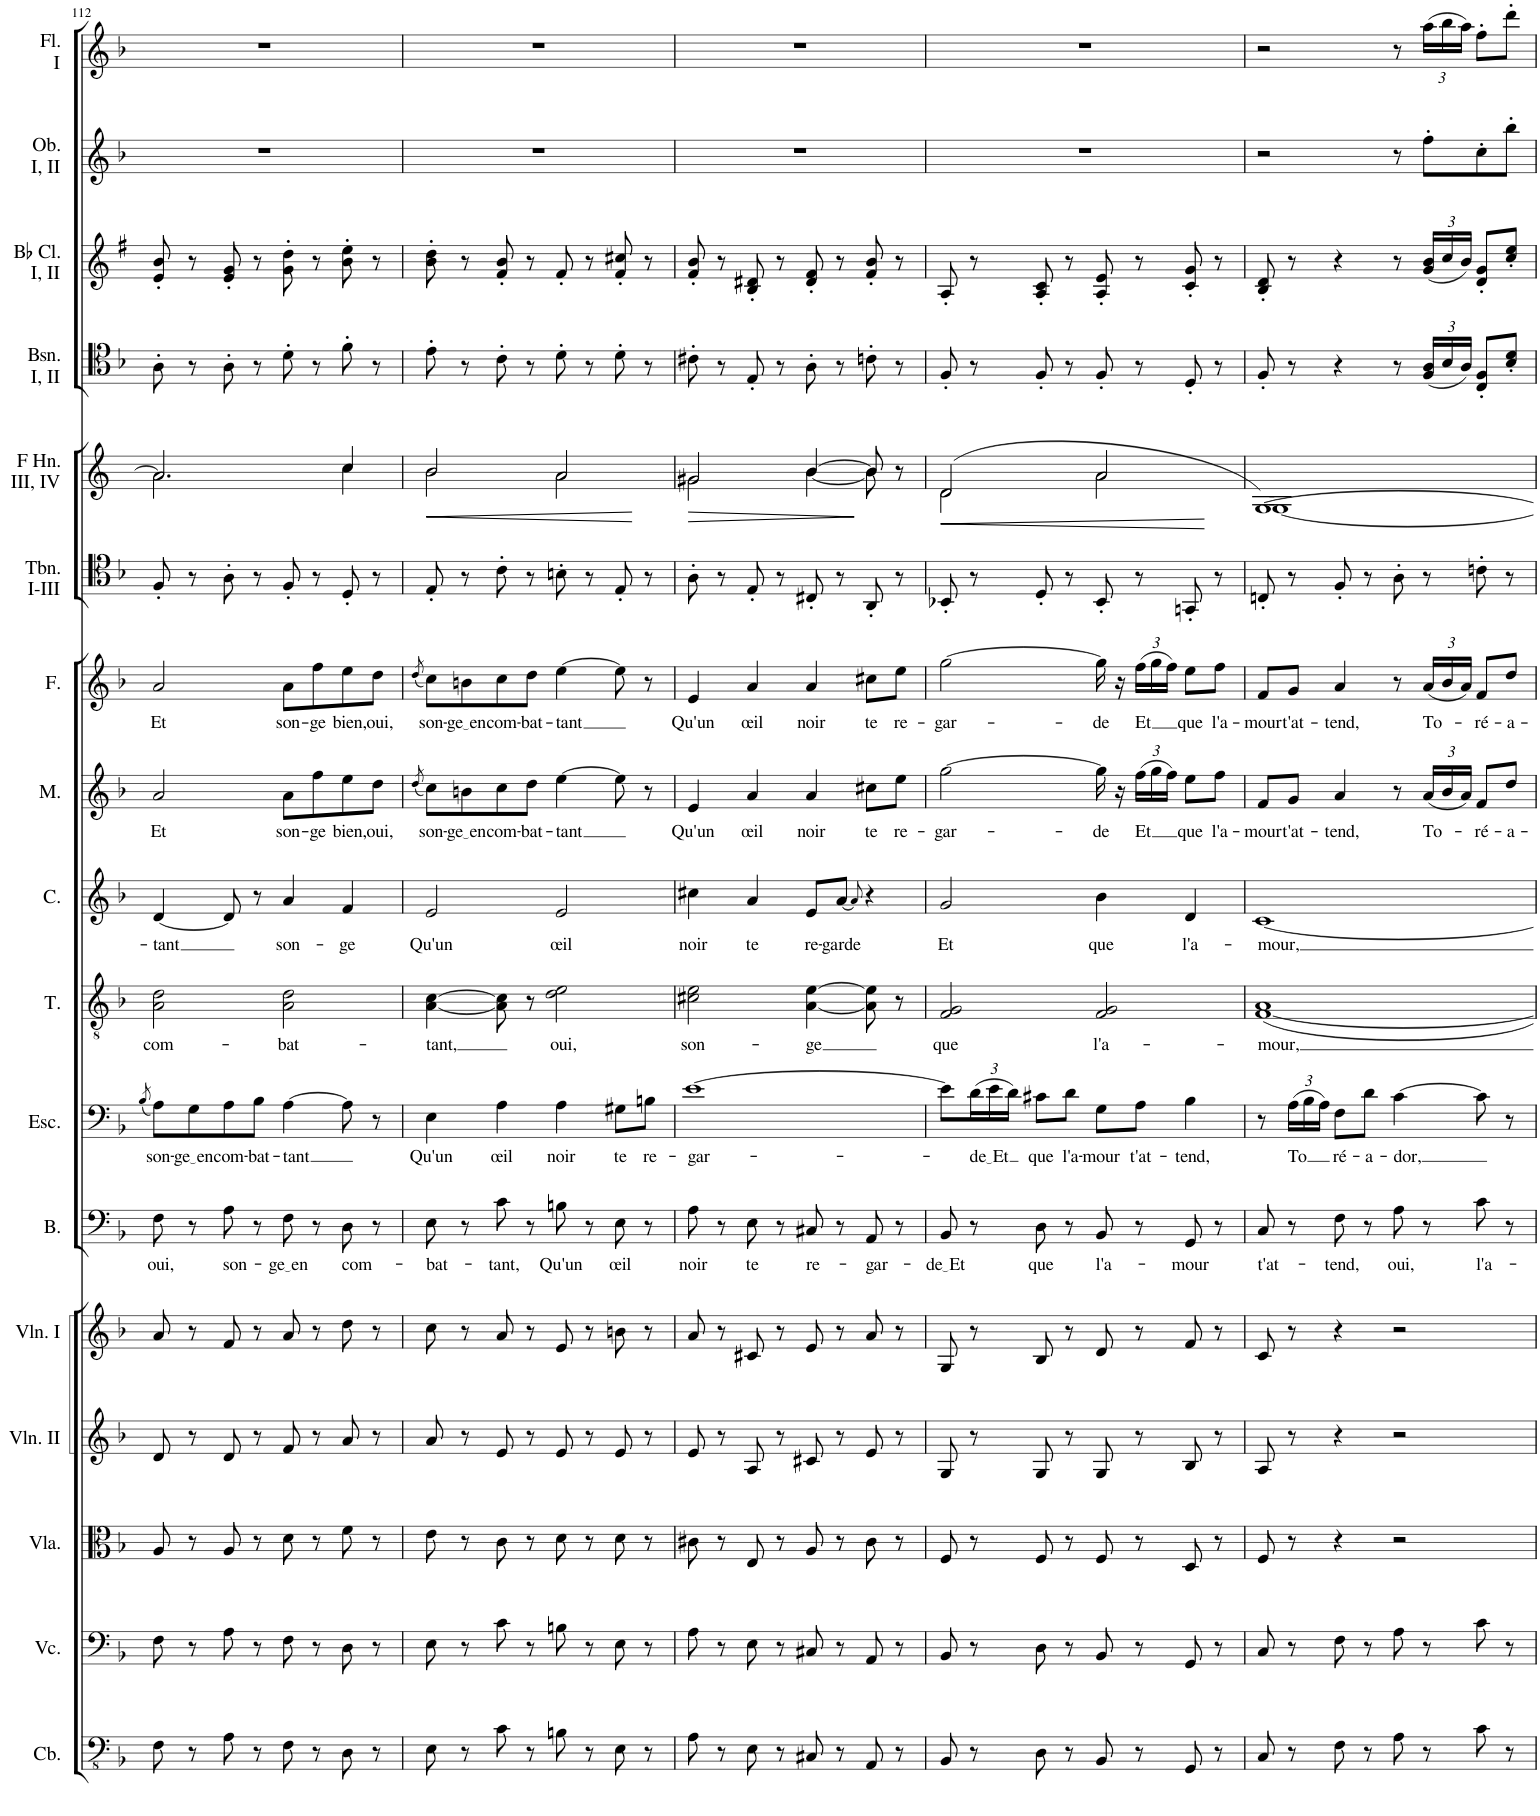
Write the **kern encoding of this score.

**kern	**kern	**kern	**kern	**kern	**kern	**text	**kern	**text	**kern	**text	**kern	**text	**kern	**text	**kern	**text	**kern	**kern	**dynam	**kern	**kern	**kern	**kern
*part17	*part16	*part15	*part14	*part13	*part12	*part12	*part11	*part11	*part10	*part10	*part9	*part9	*part8	*part8	*part7	*part7	*part6	*part5	*part5	*part4	*part3	*part2	*part1
*staff17	*staff16	*staff15	*staff14	*staff13	*staff12	*staff12	*staff11	*staff11	*staff10	*staff10	*staff9	*staff9	*staff8	*staff8	*staff7	*staff7	*staff6	*staff5	*staff5	*staff4	*staff3	*staff2	*staff1
*I"Contrabass	*I"Violoncello	*I"Viola	*I"Violin II	*I"Violin I	*I"Bass	*	*I"Escamillo	*	*I"Tenor	*	*I"Carmen	*	*I"Mercedes	*	*I"Frasquita	*	*I"Trombone I, II, III	*I"Horn in F III, IV	*	*I"Bassoon I, II	*I"Bb Clarinet I, II	*I"Oboe I, II	*I"Flute I
*I'Cb.	*I'Vc.	*I'Vla.	*I'Vln. II	*I'Vln. I	*I'B.	*	*I'Esc.	*	*I'T.	*	*I'C.	*	*I'M.	*	*I'F.	*	*I'Tbn. I-III	*	*	*I'Bsn. I, II	*I'Bb Cl. I, II	*I'Ob. I, II	*I'Fl. I
!!LO:PB:g=z
*clefFv4	*clefF4	*clefC3	*clefG2	*clefG2	*clefF4	*	*clefF4	*	*clefGv2	*	*clefG2	*	*clefG2	*	*clefG2	*	*clefC4	*clefG2	*	*clefC4	*clefG2	*clefG2	*clefG2
*	*	*	*	*	*	*	*	*	*	*	*	*	*	*	*	*	*	*Trd4c7	*	*	*Trd1c2	*	*
*k[b-]	*k[b-]	*k[b-]	*k[b-]	*k[b-]	*k[b-]	*	*k[b-]	*	*k[b-]	*	*k[b-]	*	*k[b-]	*	*k[b-]	*	*k[b-]	*k[]	*	*k[b-]	*k[f#]	*k[b-]	*k[b-]
*M4/4	*M4/4	*M4/4	*M4/4	*M4/4	*M4/4	*	*M4/4	*	*M4/4	*	*M4/4	*	*M4/4	*	*M4/4	*	*M4/4	*M4/4	*	*M4/4	*M4/4	*M4/4	*M4/4
*met(c)	*met(c)	*met(c)	*met(c)	*met(c)	*met(c)	*	*met(c)	*	*met(c)	*	*met(c)	*	*met(c)	*	*met(c)	*	*met(c)	*met(c)	*	*met(c)	*met(c)	*met(c)	*met(c)
=112	=112	=112	=112	=112	=112	=112	=112	=112	=112	=112	=112	=112	=112	=112	=112	=112	=112	=112	=112	=112	=112	=112	=112
.	.	.	.	.	.	.	(8qB-/	.	.	.	.	.	.	.	.	.	.	.	.	.	.	.	.
!	!	!	!	!	!	!LO:LY:b	!	!LO:LY:b	!	!LO:LY:b	!	!LO:LY:b	!	!LO:LY:b	!	!LO:LY:b	!	!	!	!	!	!	!
*	*	*	*	*	*	*	*	*	*	*	*	*	*	*	*	*	*	*^	*	*	*	*	*
8FF\	8F\	8A/	8d/	8a/	8F\	oui,	8A\L)	son-	2A\ 2d\	com-	[4d/	-tant	2a/	Et	2a/	Et	8F'/	2.a/]	2.a\	.	8A'\	8e/' 8b/'	1r	1r
!	!	!	!	!	!	!	!	!LO:LY:b	!	!	!	!	!	!	!	!	!	!	!	!	!	!	!	!
8r	8r	8r	8r	8r	8r	.	8G\	ge en	.	.	.	.	.	.	.	.	8r	.	.	.	8r	8r	.	.
!	!	!	!	!	!	!LO:LY:b	!	!LO:LY:b	!	!	!	!	!	!	!	!	!	!	!	!	!	!	!	!
8AA\	8A\	8A/	8d/	8f/	8A\	son-	8A\	com-	.	.	8d/]	.	.	.	.	.	8A'\	.	.	.	8A'\	8e/' 8g/'	.	.
!	!	!	!	!	!	!	!	!LO:LY:b	!	!	!	!	!	!	!	!	!	!	!	!	!	!	!	!
8r	8r	8r	8r	8r	8r	.	8B-\J	-bat-	.	.	8r	.	.	.	.	.	8r	.	.	.	8r	8r	.	.
!	!	!	!	!	!	!LO:LY:b	!	!LO:LY:b	!	!LO:LY:b	!	!LO:LY:b	!	!LO:LY:b	!	!LO:LY:b	!	!	!	!	!	!	!	!
8FF\	8F\	8d\	8f/	8a/	8F\	ge en	[4A\	-tant	2A\ 2d\	-bat-	4a/	son-	8a\L	son-	8a\L	son-	8F'/	.	.	.	8d'\	8g\' 8dd\'	.	.
!	!	!	!	!	!	!	!	!	!	!	!	!	!	!LO:LY:b	!	!LO:LY:b	!	!	!	!	!	!	!	!
8r	8r	8r	8r	8r	8r	.	.	.	.	.	.	.	8ff\	-ge	8ff\	-ge	8r	.	.	.	8r	8r	.	.
!	!	!	!	!	!	!LO:LY:b	!	!	!	!	!	!LO:LY:b	!	!LO:LY:b	!	!LO:LY:b	!	!	!	!	!	!	!	!
8DD\	8D\	8f\	8a/	8dd\	8D\	com-	8A\]	.	.	.	4f/	-ge	8ee\	bien,	8ee\	bien,	8D'/	4cc/	4cc\	.	8f'\	8b\' 8ee\'	.	.
!	!	!	!	!	!	!	!	!	!	!	!	!	!	!LO:LY:b	!	!LO:LY:b	!	!	!	!	!	!	!	!
8r	8r	8r	8r	8r	8r	.	8r	.	.	.	.	.	8dd\J	oui,	8dd\J	oui,	8r	.	.	.	8r	8r	.	.
=113	=113	=113	=113	=113	=113	=113	=113	=113	=113	=113	=113	=113	=113	=113	=113	=113	=113	=113	=113	=113	=113	=113	=113	=113
.	.	.	.	.	.	.	.	.	.	.	.	.	(8qdd/	.	(8qdd/	.	.	.	.	.	.	.	.	.
!	!	!	!	!	!	!LO:LY:b	!	!LO:LY:b	!	!LO:LY:b	!	!LO:LY:b	!	!LO:LY:b	!	!LO:LY:b	!	!	!	!LO:HP:b	!	!	!	!
8EE\	8E\	8e\	8a/	8cc\	8E\	-bat-	4E\	Qu'un	[4A\ [4c\	-tant,	2e/	Qu'un	8cc\L)	son-	8cc\L)	son-	8E'/	2b/	2b\	<	8e'\	8b\' 8dd\'	1r	1r
!	!	!	!	!	!	!	!	!	!	!	!	!	!	!LO:LY:b	!	!LO:LY:b	!	!	!	!	!	!	!	!
8r	8r	8r	8r	8r	8r	.	.	.	.	.	.	.	8bn\	ge en	8bn\	ge en	8r	.	.	.	8r	8r	.	.
!	!	!	!	!	!	!LO:LY:b	!	!LO:LY:b	!	!	!	!	!	!LO:LY:b	!	!LO:LY:b	!	!	!	!	!	!	!	!
8C\	8c\	8c\	8e/	8a/	8c\	-tant,	4A\	œil	8A\] 8c\]	.	.	.	8cc\	com-	8cc\	com-	8c'\	.	.	.	8c'\	8f#/' 8b/'	.	.
!	!	!	!	!	!	!	!	!	!	!	!	!	!	!LO:LY:b	!	!LO:LY:b	!	!	!	!	!	!	!	!
8r	8r	8r	8r	8r	8r	.	.	.	8r	.	.	.	8dd\J	-bat-	8dd\J	-bat-	8r	.	.	.	8r	8r	.	.
!	!	!	!	!	!	!LO:LY:b	!	!LO:LY:b	!	!LO:LY:b	!	!LO:LY:b	!	!LO:LY:b	!	!LO:LY:b	!	!	!	!	!	!	!	!
8BBn\	8Bn\	8d\	8e/	8e/	8Bn\	Qu'un	4A\	noir	2d\ 2e\	oui,	2e/	œil	[4ee\	-tant	[4ee\	-tant	8Bn'\	2a/	2a\	.	8d'\	8f#'/	.	.
8r	8r	8r	8r	8r	8r	.	.	.	.	.	.	.	.	.	.	.	8r	.	.	.	8r	8r	.	.
!	!	!	!	!	!	!LO:LY:b	!	!LO:LY:b	!	!	!	!	!	!	!	!	!	!	!	!	!	!	!	!
8EE\	8E\	8d\	8e/	8bn\	8E\	œil	8G#X\L	te	.	.	.	.	8ee\]	.	8ee\]	.	8E'/	.	.	.	8d'\	8f#/' 8cc#X/'	.	.
!	!	!	!	!	!	!	!	!LO:LY:b	!	!	!	!	!	!	!	!	!	!	!	!	!	!	!	!
8r	8r	8r	8r	8r	8r	.	8Bn\J	re-	.	.	.	.	8r	.	8r	.	8r	.	.	.	8r	8r	.	.
*	*	*	*	*	*	*	*	*	*	*	*	*	*	*	*	*	*	*v	*v	*	*	*	*	*
.	.	.	.	.	.	.	.	.	.	.	.	.	.	.	.	.	.	.	[	.	.	.	.
=114	=114	=114	=114	=114	=114	=114	=114	=114	=114	=114	=114	=114	=114	=114	=114	=114	=114	=114	=114	=114	=114	=114	=114
!	!	!	!	!	!	!LO:LY:b	!	!LO:LY:b	!	!LO:LY:b	!	!LO:LY:b	!	!LO:LY:b	!	!LO:LY:b	!	!	!LO:HP:b	!	!	!	!
*	*	*	*	*	*	*	*	*	*	*	*	*	*	*	*	*	*	*^	*	*	*	*	*
8AA\	8A\	8c#X\	8e/	8a/	8A\	noir	[1e	-gar-	2c#X\ 2e\	son-	4cc#X\	noir	4e/	Qu'un	4e/	Qu'un	8A'\	2g#X/	2g#\	>	8c#X'\	8f#/' 8b/'	1r	1r
8r	8r	8r	8r	8r	8r	.	.	.	.	.	.	.	.	.	.	.	8r	.	.	.	8r	8r	.	.
!	!	!	!	!	!	!LO:LY:b	!	!	!	!	!	!LO:LY:b	!	!LO:LY:b	!	!LO:LY:b	!	!	!	!	!	!	!	!
8EE\	8E\	8E/	8A/	8c#X/	8E\	te	.	.	.	.	4a/	te	4a/	œil	4a/	œil	8E'/	.	.	.	8E'/	8B/' 8d#X/'	.	.
8r	8r	8r	8r	8r	8r	.	.	.	.	.	.	.	.	.	.	.	8r	.	.	.	8r	8r	.	.
!	!	!	!	!	!	!LO:LY:b	!	!	!	!LO:LY:b	!	!LO:LY:b	!	!LO:LY:b	!	!LO:LY:b	!	!	!	!	!	!	!	!
8CC#X/	8C#X/	8A/	8c#X/	8e/	8C#X/	re-	.	.	[4A\ [4e\	-ge	8e/L	re-	4a/	noir	4a/	noir	8C#X'/	[4b/	[4b\	.	8A'\	8d#/' 8f#/'	.	.
!	!	!	!	!	!	!	!	!	!	!	!	!LO:LY:b	!	!	!	!	!	!	!	!	!	!	!	!
8r	8r	8r	8r	8r	8r	.	.	.	.	.	[8a/J	-garde	.	.	.	.	8r	.	.	.	8r	8r	.	.
.	.	.	.	.	.	.	.	.	.	.	8qa/]	.	.	.	.	.	.	.	.	.	.	.	.	.
!	!	!	!	!	!	!LO:LY:b	!	!	!	!	!	!	!	!LO:LY:b	!	!LO:LY:b	!	!	!	!	!	!	!	!
8AAA/	8AA/	8c#\	8e/	8a/	8AA/	-gar-	.	.	8A\] 8e\]	.	4r	.	8cc#X\L	te	8cc#X\L	te	8AA'/	8b/]	8b\]	.	8cn'\	8f#/' 8b/'	.	.
!	!	!	!	!	!	!	!	!	!	!	!	!	!	!LO:LY:b	!	!LO:LY:b	!	!	!	!	!	!	!	!
8r	8r	8r	8r	8r	8r	.	.	.	8r	.	.	.	8ee\J	re-	8ee\J	re-	8r	8r	8ryy	]	8r	8r	.	.
=115	=115	=115	=115	=115	=115	=115	=115	=115	=115	=115	=115	=115	=115	=115	=115	=115	=115	=115	=115	=115	=115	=115	=115	=115
!	!	!	!	!	!	!LO:LY:b	!	!	!	!LO:LY:b	!	!LO:LY:b	!	!LO:LY:b	!	!LO:LY:b	!	!	!	!LO:HP:b	!	!	!	!
8BBB-/	8BB-/	8F/	8G/	8G/	8BB-/	de Et	8e\L]	.	2F/ 2G/	que	2g/	Et	[2gg\	-gar-	[2gg\	-gar-	8BB-X'/	(2d/	2d\	<	8F'/	8A'/	1r	1r
*	*	*	*	*	*	*	*Xbrackettup	*	*	*	*	*	*	*	*	*	*	*	*	*	*	*	*	*
!	!	!	!	!	!	!	!	!LO:LY:b	!	!	!	!	!	!	!	!	!	!	!	!	!	!	!	!
8r	8r	8r	8r	8r	8r	.	(24d\L	de Et	.	.	.	.	.	.	.	.	8r	.	.	.	8r	8r	.	.
.	.	.	.	.	.	.	24e\	.	.	.	.	.	.	.	.	.	.	.	.	.	.	.	.	.
.	.	.	.	.	.	.	24d\JJ)	.	.	.	.	.	.	.	.	.	.	.	.	.	.	.	.	.
!	!	!	!	!	!	!LO:LY:b	!	!LO:LY:b	!	!	!	!	!	!	!	!	!	!	!	!	!	!	!	!
8DD\	8D\	8F/	8G/	8B-/	8D\	que	8c#X\L	que	.	.	.	.	.	.	.	.	8D'/	.	.	.	8F'/	8A/' 8c/'	.	.
!	!	!	!	!	!	!	!	!LO:LY:b	!	!	!	!	!	!	!	!	!	!	!	!	!	!	!	!
8r	8r	8r	8r	8r	8r	.	8d\J	l'a-	.	.	.	.	.	.	.	.	8r	.	.	.	8r	8r	.	.
!	!	!	!	!	!	!LO:LY:b	!	!LO:LY:b	!	!LO:LY:b	!	!LO:LY:b	!	!LO:LY:b	!	!LO:LY:b	!	!	!	!	!	!	!	!
8BBB-/	8BB-/	8F/	8G/	8d/	8BB-/	l'a-	8G\L	-mour	2F/ 2G/	l'a-	4b-\	que	16gg\]	-de	16gg\]	-de	8BB-'/	2a/	2a\	.	8F'/	8A/' 8e/'	.	.
.	.	.	.	.	.	.	.	.	.	.	.	.	16r	.	16r	.	.	.	.	.	.	.	.	.
!	!	!	!	!	!	!	!	!LO:LY:b	!	!	!	!	!	!	!	!	!	!	!	!	!	!	!	!
*	*	*	*	*	*	*	*	*	*	*	*	*	*Xbrackettup	*	*	*	*	*	*	*	*	*	*	*
!	!	!	!	!	!	!	!	!	!	!	!	!	!	!LO:LY:b	!	!	!	!	!	!	!	!	!	!
*	*	*	*	*	*	*	*	*	*	*	*	*	*	*	*Xbrackettup	*	*	*	*	*	*	*	*	*
!	!	!	!	!	!	!	!	!	!	!	!	!	!	!	!	!LO:LY:b	!	!	!	!	!	!	!	!
8r	8r	8r	8r	8r	8r	.	8A\J	t'at-	.	.	.	.	(24ff\LL	Et	(24ff\LL	Et	8r	.	.	.	8r	8r	.	.
.	.	.	.	.	.	.	.	.	.	.	.	.	24gg\	.	24gg\	.	.	.	.	.	.	.	.	.
.	.	.	.	.	.	.	.	.	.	.	.	.	24ff\JJ)	.	24ff\JJ)	.	.	.	.	.	.	.	.	.
!	!	!	!	!	!	!LO:LY:b	!	!LO:LY:b	!	!	!	!LO:LY:b	!	!LO:LY:b	!	!LO:LY:b	!	!	!	!	!	!	!	!
8GGG/	8GG/	8D/	8B-/	8f/	8GG/	-mour	4B-\	-tend,	.	.	4d/	l'a-	8ee\L	que	8ee\L	que	8GGn'/	.	.	.	8D'/	8c/' 8g/'	.	.
!	!	!	!	!	!	!	!	!	!	!	!	!	!	!LO:LY:b	!	!LO:LY:b	!	!	!	!	!	!	!	!
8r	8r	8r	8r	8r	8r	.	.	.	.	.	.	.	8ff\J	l'a-	8ff\J	l'a-	8r	.	.	.	8r	8r	.	.
*	*	*	*	*	*	*	*	*	*	*	*	*	*	*	*	*	*	*v	*v	*	*	*	*	*
.	.	.	.	.	.	.	.	.	.	.	.	.	.	.	.	.	.	.	[	.	.	.	.
=116	=116	=116	=116	=116	=116	=116	=116	=116	=116	=116	=116	=116	=116	=116	=116	=116	=116	=116	=116	=116	=116	=116	=116
!	!	!	!	!	!	!LO:LY:b	!	!	!	!LO:LY:b	!	!LO:LY:b	!	!LO:LY:b	!	!LO:LY:b	!	!	!	!	!	!	!
*	*	*	*	*	*	*	*	*	*	*	*	*	*	*	*	*	*	*^	*	*	*	*	*
8CC/	8C/	8F/	8A/	8c/	8C/	t'at-	8r	.	[1F 1A	-mour,	[1c	-mour,	8f/L	-mour	8f/L	-mour	8Cn'/	[1G)	[1G	.	8F'/	8B/' 8d/'	2r	2r
!	!	!	!	!	!	!	!	!LO:LY:b	!	!	!	!	!	!LO:LY:b	!	!LO:LY:b	!	!	!	!	!	!	!	!
8r	8r	8r	8r	8r	8r	.	(24A\LL	To	.	.	.	.	8g/J	t'at-	8g/J	t'at-	8r	.	.	.	8r	8r	.	.
.	.	.	.	.	.	.	24B-\	.	.	.	.	.	.	.	.	.	.	.	.	.	.	.	.	.
.	.	.	.	.	.	.	24A\JJ)	.	.	.	.	.	.	.	.	.	.	.	.	.	.	.	.	.
!	!	!	!	!	!	!LO:LY:b	!	!LO:LY:b	!	!	!	!	!	!LO:LY:b	!	!LO:LY:b	!	!	!	!	!	!	!	!
8FF\	8F\	4r	4r	4r	8F\	-tend,	8F\L	ré-	.	.	.	.	4a/	-tend,	4a/	-tend,	8F'/	.	.	.	4r	4r	.	.
!	!	!	!	!	!	!	!	!LO:LY:b	!	!	!	!	!	!	!	!	!	!	!	!	!	!	!	!
8r	8r	.	.	.	8r	.	8d\J	-a-	.	.	.	.	.	.	.	.	8r	.	.	.	.	.	.	.
!	!	!	!	!	!	!LO:LY:b	!	!LO:LY:b	!	!	!	!	!	!	!	!	!	!	!	!	!	!	!	!
8AA\	8A\	2r	2r	2r	8A\	oui,	[4c\	-dor,	.	.	.	.	8r	.	8r	.	8A'\	.	.	.	8r	8r	8r	8r
!	!	!	!	!	!	!	!	!	!	!	!	!	!	!LO:LY:b	!	!LO:LY:b	!	!	!	!	!	!	!	!
*	*	*	*	*	*	*	*	*	*	*	*	*	*	*	*	*	*	*	*	*	*Xbrackettup	*Xbrackettup	*	*Xbrackettup
8r	8r	.	.	.	8r	.	.	.	.	.	.	.	(24a/LL	To-	(24a/LL	To-	8r	.	.	.	(24F/ 24A/LL	(24g/ 24b/LL	8ff'\L	(24aa\LL
.	.	.	.	.	.	.	.	.	.	.	.	.	24b-/	.	24b-/	.	.	.	.	.	24B-/	24cc/	.	24bb-\
.	.	.	.	.	.	.	.	.	.	.	.	.	24a/JJ)	.	24a/JJ)	.	.	.	.	.	24A/JJ)	24b/JJ)	.	24aa\JJ)
!	!	!	!	!	!	!LO:LY:b	!	!	!	!	!	!	!	!LO:LY:b	!	!LO:LY:b	!	!	!	!	!	!	!	!
8C\	8c\	.	.	.	8c\	l'a-	8c\]	.	.	.	.	.	8f/L	-ré-	8f/L	-ré-	8cn'\	.	.	.	8C/' 8F/'L	8d/' 8g/'L	8cc'\	8ff'\L
!	!	!	!	!	!	!	!	!	!	!	!	!	!	!LO:LY:b	!	!LO:LY:b	!	!	!	!	!	!	!	!
8r	8r	.	.	.	8r	.	8r	.	.	.	.	.	8dd/J	-a-	8dd/J	-a-	8r	.	.	.	8B-/' 8d/'J	8cc/' 8ee/'J	8bb-'\J	8ddd'\J
*	*	*	*	*	*	*	*	*	*	*	*	*	*	*	*	*	*	*v	*v	*	*	*	*	*
=	=	=	=	=	=	=	=	=	=	=	=	=	=	=	=	=	=	=	=	=	=	=	=
*-	*-	*-	*-	*-	*-	*-	*-	*-	*-	*-	*-	*-	*-	*-	*-	*-	*-	*-	*-	*-	*-	*-	*-
